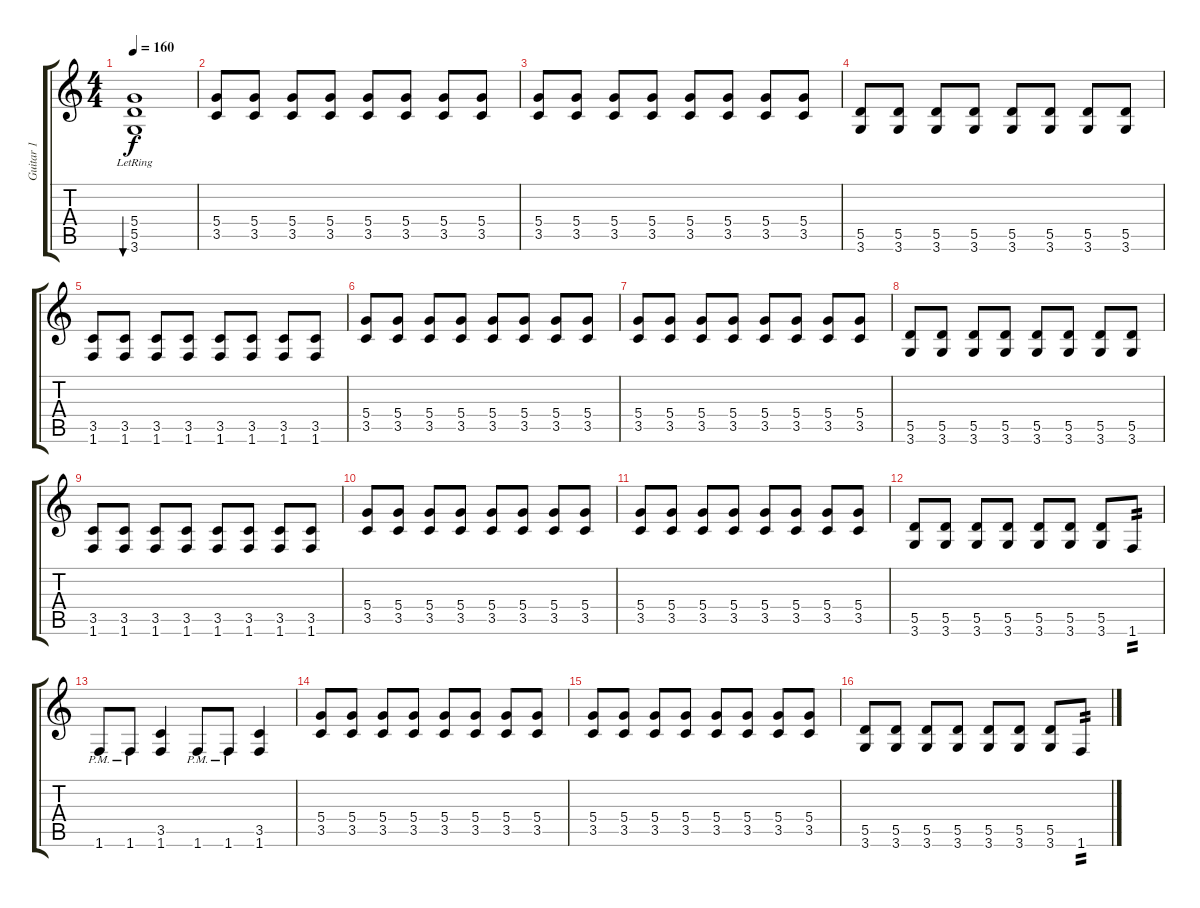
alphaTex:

\track ("Guitar 1" "Guitar 1") {instrument distortionguitar}
\staff {score tabs}
\tuning (E4 B3 G3 D3 A2 E2) {hide}
\ts (4 4)
\tempo 160
\clef g2
\ks c
(5.4{lr} 5.5{lr} 3.6{lr}).1{bu 240 dy f} |
(5.4 3.5).8{instrument distortionguitar} (5.4 3.5).8 (5.4 3.5).8 (5.4 3.5).8 (5.4 3.5).8 (5.4 3.5).8 (5.4 3.5).8 (5.4 3.5).8 |
(5.4 3.5).8 (5.4 3.5).8 (5.4 3.5).8 (5.4 3.5).8 (5.4 3.5).8 (5.4 3.5).8 (5.4 3.5).8 (5.4 3.5).8 |
(5.5 3.6).8 (5.5 3.6).8 (5.5 3.6).8 (5.5 3.6).8 (5.5 3.6).8 (5.5 3.6).8 (5.5 3.6).8 (5.5 3.6).8 |
(3.5 1.6).8 (3.5 1.6).8 (3.5 1.6).8 (3.5 1.6).8 (3.5 1.6).8 (3.5 1.6).8 (3.5 1.6).8 (3.5 1.6).8 |
(5.4 3.5).8 (5.4 3.5).8 (5.4 3.5).8 (5.4 3.5).8 (5.4 3.5).8 (5.4 3.5).8 (5.4 3.5).8 (5.4 3.5).8 |
(5.4 3.5).8 (5.4 3.5).8 (5.4 3.5).8 (5.4 3.5).8 (5.4 3.5).8 (5.4 3.5).8 (5.4 3.5).8 (5.4 3.5).8 |
(5.5 3.6).8 (5.5 3.6).8 (5.5 3.6).8 (5.5 3.6).8 (5.5 3.6).8 (5.5 3.6).8 (5.5 3.6).8 (5.5 3.6).8 |
(3.5 1.6).8 (3.5 1.6).8 (3.5 1.6).8 (3.5 1.6).8 (3.5 1.6).8 (3.5 1.6).8 (3.5 1.6).8 (3.5 1.6).8 |
(5.4 3.5).8 (5.4 3.5).8 (5.4 3.5).8 (5.4 3.5).8 (5.4 3.5).8 (5.4 3.5).8 (5.4 3.5).8 (5.4 3.5).8 |
(5.4 3.5).8 (5.4 3.5).8 (5.4 3.5).8 (5.4 3.5).8 (5.4 3.5).8 (5.4 3.5).8 (5.4 3.5).8 (5.4 3.5).8 |
(5.5 3.6).8 (5.5 3.6).8 (5.5 3.6).8 (5.5 3.6).8 (5.5 3.6).8 (5.5 3.6).8 (5.5 3.6).8 1.6.8{tp 2} |
1.6{pm}.8 1.6{pm}.8 (3.5 1.6).4 1.6{pm}.8 1.6{pm}.8 (3.5 1.6).4 |
(5.4 3.5).8 (5.4 3.5).8 (5.4 3.5).8 (5.4 3.5).8 (5.4 3.5).8 (5.4 3.5).8 (5.4 3.5).8 (5.4 3.5).8 |
(5.4 3.5).8 (5.4 3.5).8 (5.4 3.5).8 (5.4 3.5).8 (5.4 3.5).8 (5.4 3.5).8 (5.4 3.5).8 (5.4 3.5).8 |
(5.5 3.6).8 (5.5 3.6).8 (5.5 3.6).8 (5.5 3.6).8 (5.5 3.6).8 (5.5 3.6).8 (5.5 3.6).8 1.6.8{tp 2}
